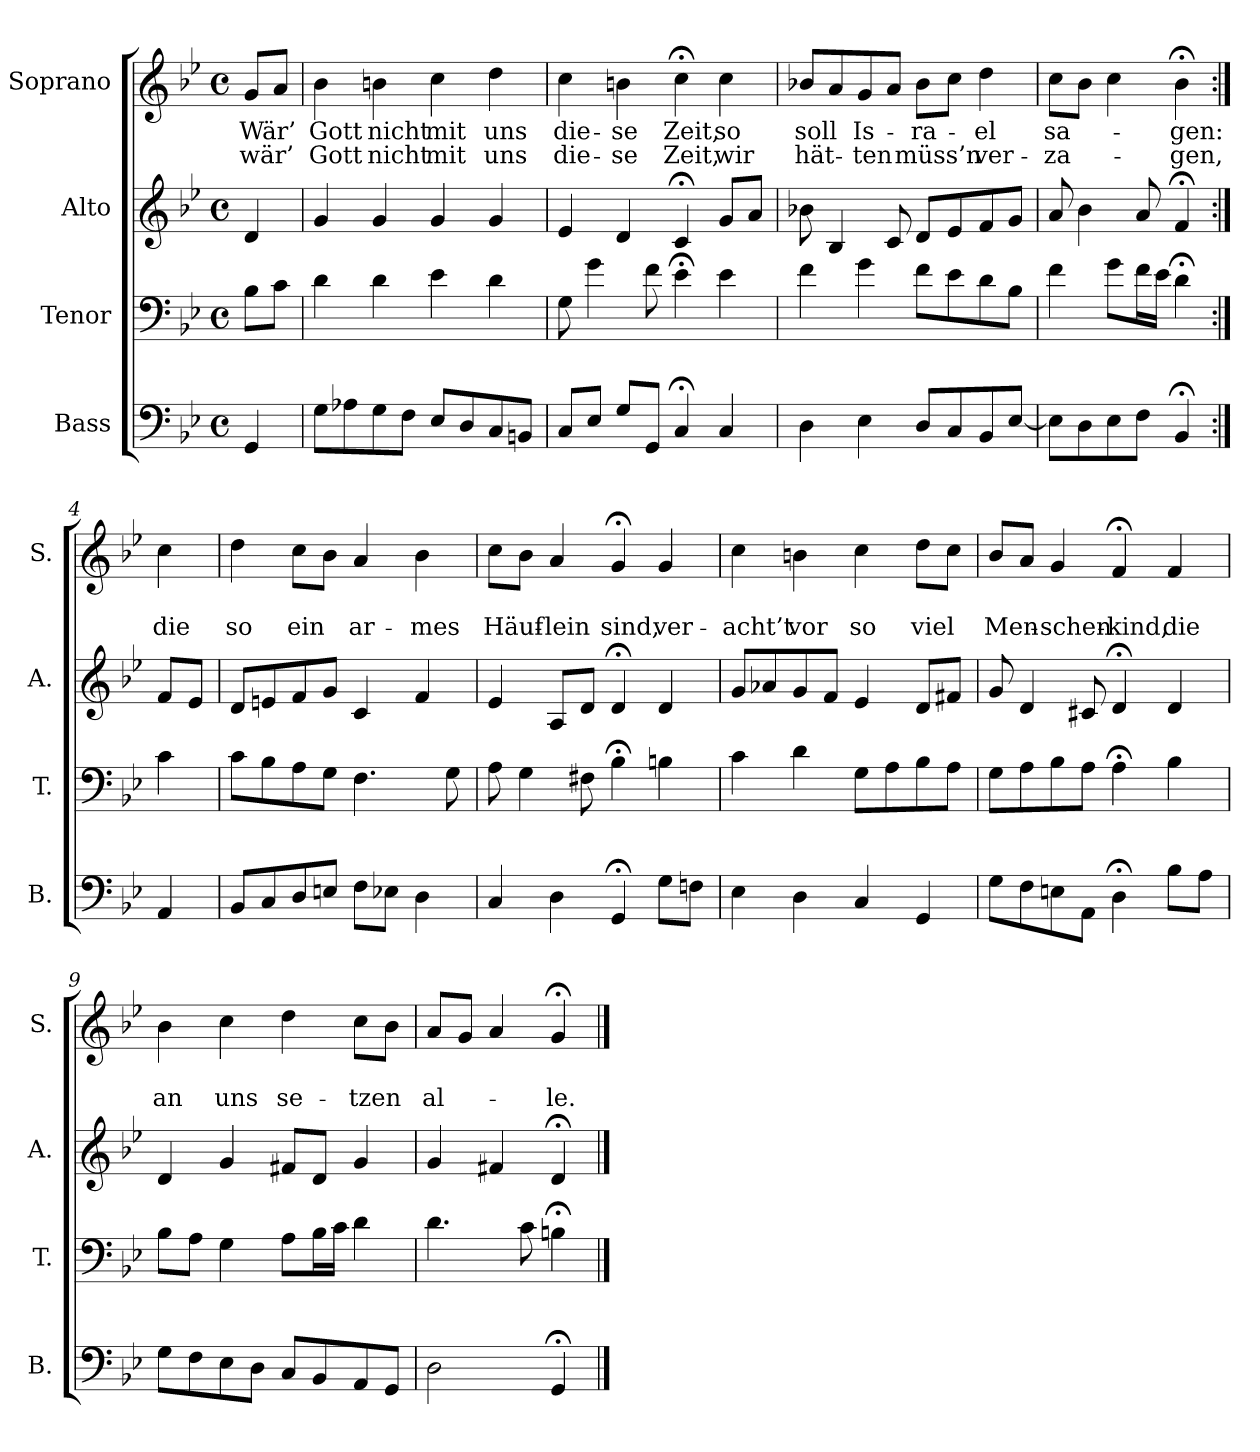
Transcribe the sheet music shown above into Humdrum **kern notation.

**kern	**kern	**kern	**kern	**text	**text
*part4	*part3	*part2	*part1	*part1	*part1
*staff4	*staff3	*staff2	*staff1	*staff1	*staff1
*I"Bass	*I"Tenor	*I"Alto	*I"Soprano	*	*
*I'B.	*I'T.	*I'A.	*I'S.	*	*
*clefF4	*clefF4	*clefG2	*clefG2	*	*
*k[b-e-]	*k[b-e-]	*k[b-e-]	*k[b-e-]	*	*
*g:	*g:	*g:	*g:	*	*
*M4/4	*M4/4	*M4/4	*M4/4	*	*
*met(c)	*met(c)	*met(c)	*met(c)	*	*
=	=	=	=	=	=
4GG/	8B-\L	4d/	8g/L	Wär’	wär’
.	8c\J	.	8a/J	.	.
=1	=1	=1	=1	=1	=1
8G\L	4d\	4g/	4b-\	Gott	Gott
8A-X\	.	.	.	.	.
8G\	4d\	4g/	4bn\	nicht	nicht
8F\J	.	.	.	.	.
8E-/L	4e-\	4g/	4cc\	mit	mit
8D/	.	.	.	.	.
8C/	4d\	4g/	4dd\	uns	uns
8BBn/J	.	.	.	.	.
=2	=2	=2	=2	=2	=2
8C/L	8G\	4e-/	4cc\	die-	die-
8E-/J	4g\	.	.	.	.
8G/L	.	4d/	4bn\	-se	-se
8GG/J	8f\	.	.	.	.
4C;</	4e-;<\	4c;</	4cc;<\	Zeit,	Zeit,
4C/	4e-\	8g/L	4cc\	so	wir
.	.	8a/J	.	.	.
=3	=3	=3	=3	=3	=3
4D\	4f\	8b-X\	8b-X/L	soll	hät-
.	.	4B-/	8a/	.	.
4E-\	4g\	.	8g/	Is-	-ten
.	.	8c/	8a/J	.	.
8D/L	8f\L	8d/L	8b-\L	-ra-	müss’n
8C/	8e-\	8e-/	8cc\J	.	.
8BB-/	8d\	8f/	4dd\	-el	ver-
[8E-/J	8B-\J	8g/J	.	.	.
!!LO:LB:g=z
=4	=4	=4	=4	=4	=4
8E-\L]	4f\	8a/	8cc\L	sa-	-za-
8D\	.	4b-\	8b-\J	.	.
8E-\	8g\L	.	4cc\	.	.
8F\J	16f\L	8a/	.	.	.
.	16e-\JJ	.	.	.	.
4BB-;</	4d;<\	4f;</	4b-;<\	-gen:	-gen,
=4a:|!	=4a:|!	=4a:|!	=4a:|!	=4a:|!	=4a:|!
4AA/	4c\	8f/L	4cc\	.	die
.	.	8e-/J	.	.	.
=5	=5	=5	=5	=5	=5
8BB-/L	8c\L	8d/L	4dd\	.	so
8C/	8B-\	8en/	.	.	.
8D/	8A\	8f/	8cc\L	.	ein
8En/J	8G\J	8g/J	8b-\J	.	.
8F\L	4.F\	4c/	4a/	.	ar-
8E-X\J	.	.	.	.	.
4D\	.	4f/	4b-\	.	-mes
.	8G\	.	.	.	.
=6	=6	=6	=6	=6	=6
4C/	8A\	4e-/	8cc\L	.	Häuf-
.	4G\	.	8b-\J	.	.
4D\	.	8A/L	4a/	.	-lein
.	8F#X\	8d/J	.	.	.
4GG;</	4B-;<\	4d;</	4g;</	.	sind,
8G\L	4Bn\	4d/	4g/	.	ver-
8Fn\J	.	.	.	.	.
!!LO:PB:g=z
=7	=7	=7	=7	=7	=7
4E-\	4c\	8g/L	4cc\	.	-acht’t
.	.	8a-X/	.	.	.
4D\	4d\	8g/	4bn\	.	vor
.	.	8f/J	.	.	.
4C/	8G\L	4e-/	4cc\	.	so
.	8A\	.	.	.	.
4GG/	8B-\	8d/L	8dd\L	.	viel
.	8A\J	8f#X/J	8cc\J	.	.
=8	=8	=8	=8	=8	=8
8G\L	8G\L	8g/	8b-/L	.	Men-
8F\	8A\	4d/	8a/J	.	.
8En\	8B-\	.	4g/	.	-schen-
8AA\J	8A\J	8c#X/	.	.	.
4D;<\	4A;<\	4d;</	4f;</	.	-kind,
8B-\L	4B-\	4d/	4f/	.	die
8A\J	.	.	.	.	.
=9	=9	=9	=9	=9	=9
8G\L	8B-\L	4d/	4b-\	.	an
8F\	8A\J	.	.	.	.
8E-\	4G\	4g/	4cc\	.	uns
8D\J	.	.	.	.	.
8C/L	8A\L	8f#X/L	4dd\	.	se-
8BB-/	16B-\L	8d/J	.	.	.
.	16c\JJ	.	.	.	.
8AA/	4d\	4g/	8cc\L	.	-tzen
8GG/J	.	.	8b-\J	.	.
=10	=10	=10	=10	=10	=10
2D\	4.d\	4g/	8a/L	.	al-
.	.	.	8g/J	.	.
.	.	4f#X/	4a/	.	.
.	8c\	.	.	.	.
4GG;</	4Bn;<\	4d;</	4g;</	.	-le.
==	==	==	==	==	==
*-	*-	*-	*-	*-	*-
